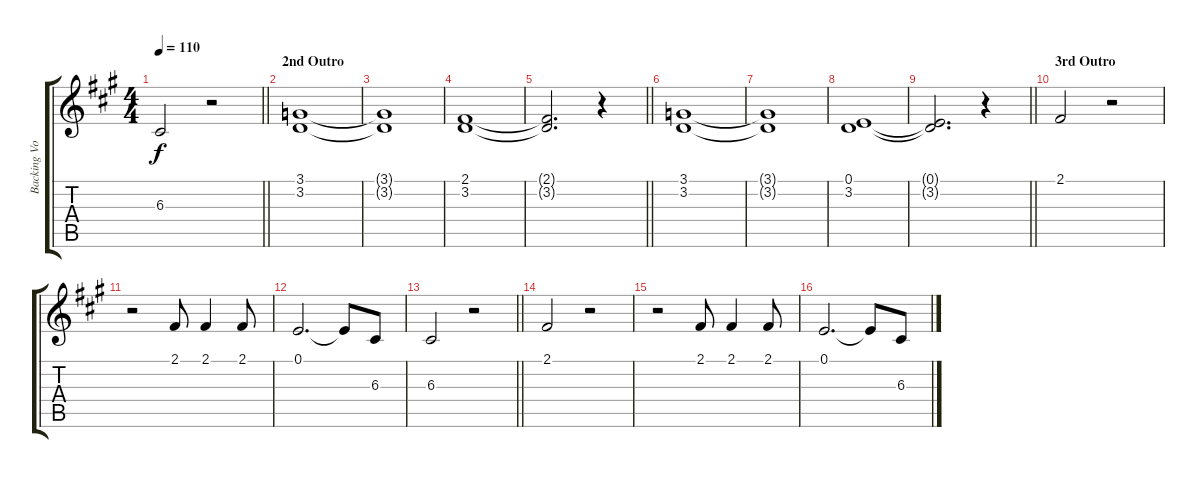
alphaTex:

\track ("Backing Vocals" "Backing Vo") {instrument lead2sawtooth}
\staff {score tabs}
\tuning (E4 B3 G3 D3 A2 E2) {hide}
\ts (4 4)
\tempo 110
\clef g2
\barLineRight lightlight
\ks a
6.3.2{dy f} r.2 |
\section ("" "2nd Outro")
(3.1 3.2).1 |
(3.1{t} 3.2{t}).1 |
(2.1 3.2).1 |
\barLineRight lightlight
(2.1{t} 3.2{t}).2{d} r.4 |
(3.1 3.2).1 |
(3.1{t} 3.2{t}).1 |
(0.1 3.2).1 |
\barLineRight lightlight
(0.1{t} 3.2{t}).2{d} r.4 |
\section ("" "3rd Outro")
2.1.2 r.2 |
r.2 2.1.8 2.1.4 2.1.8 |
0.1.2{d} 0.1{t}.8 6.3.8 |
\barLineRight lightlight
6.3.2 r.2 |
2.1.2 r.2 |
r.2 2.1.8 2.1.4 2.1.8 |
0.1.2{d} 0.1{t}.8 6.3.8
